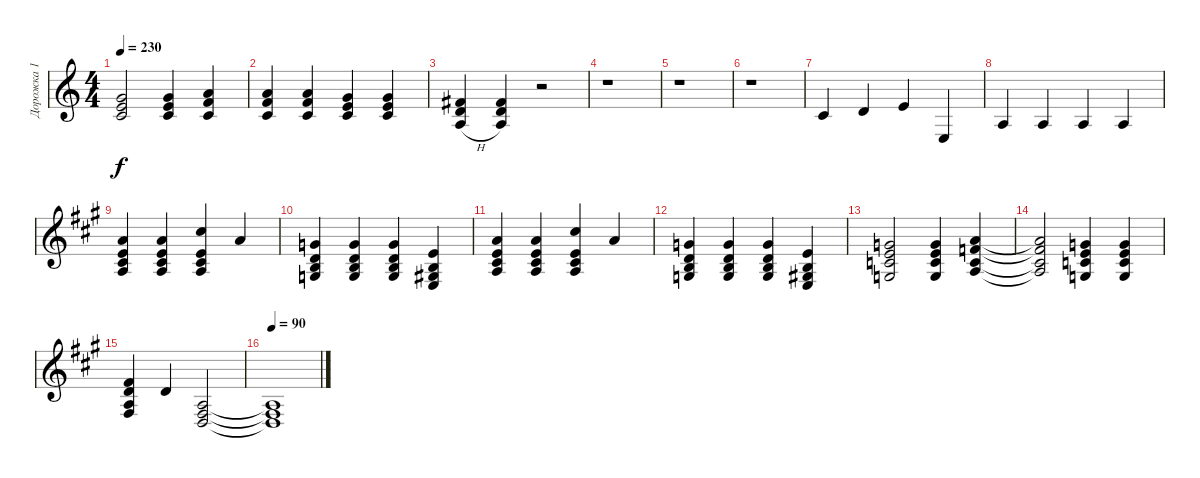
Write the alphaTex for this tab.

\track ("Дорожка 1" "Дорожка 1") {instrument brightacousticpiano}
\staff {score}
\tuning (E4 B3 G3 D3 A2 E2) {hide}
\ts (4 4)
\tempo 230
\clef g2
\ks c
(0.1 1.2 12.3).2{dy f} (3.1 5.2 5.3).4 (5.1 6.2 5.3).4 |
(1.1 1.2 14.3).4 (5.1 6.2 5.3).4 (3.1 1.2 9.3).4 (3.1 5.2 5.3).4 |
(2.1{h} 3.2{h} 2.3{h}).4 (2.1 3.2 2.3).4 r.2 |
r.1 |
r.1 |
r.1 |
1.2.4 3.2.4 0.1.4 2.4.4 |
2.3.4 2.3.4 2.3.4 2.3.4 |
\ks a
(5.1 5.2 6.3 7.4).4 (5.1 5.2 2.3 11.4).4 (9.1 5.2 6.3 7.4).4 5.1.4 |
(3.1 3.2 4.3 5.4).4 (3.1 0.2 0.3 12.4).4 (3.1 3.2 4.3 5.4).4 (0.1 0.2 1.3 2.4).4 |
(5.1 5.2 6.3 7.4).4 (0.1 2.2 2.3 19.4).4 (9.1 2.2 2.3 14.4).4 5.1.4 |
(3.1 3.2 4.3 5.4).4 (3.1 0.2 0.3 12.4).4 (3.1 3.2 4.3 5.4).4 (0.1 0.2 1.3 2.4).4 |
(3.1 5.2 5.3 5.4).2 (3.1 5.2 5.3 5.4).4 (5.1 6.2 5.3 7.4).4 |
(5.1{t} 6.2{t} 5.3{t} 7.4{t}).2 (3.1 5.2 5.3 5.4).4 (0.1 1.2 0.3 17.4).4 |
(2.1 3.2 2.3 4.4).4 3.2.4 (2.3 4.4 5.5).2 |
\tempo 90
(2.3{t} 4.4{t} 5.5{t}).1
